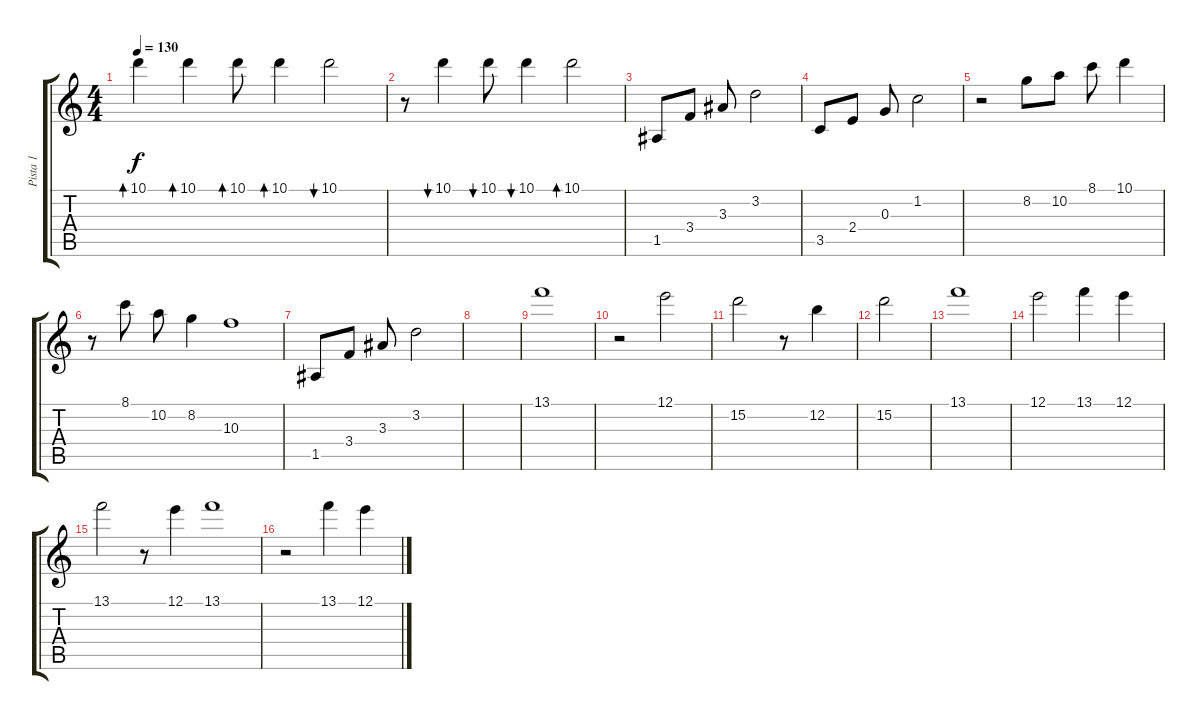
\track ("Pista 1" "Pista 1") {instrument electricguitarclean}
\staff {score tabs}
\tuning (E4 B3 G3 D3 A2 E2) {hide}
\ts (4 4)
\tempo 130
\clef g2
\ks c
10.1.4{bd 60 dy f} 10.1.4{bd 60} 10.1.8{bd 60} 10.1.4{bd 60} 10.1.2{bu 60} |
r.8 10.1.4{bu 60} 10.1.8{bu 60} 10.1.4{bu 60} 10.1.2{bd 60} |
1.5.8 3.4.8 3.3.8 3.2.2 |
3.5.8 2.4.8 0.3.8 1.2.2 |
r.2 8.2.8 10.2.8 8.1.8 10.1.4 |
r.8 8.1.8 10.2.8 8.2.4 10.3.1 |
1.5.8 3.4.8 3.3.8 3.2.2 |
|
13.1.1{instrument overdrivenguitar} |
r.2 12.1.2 |
15.2.2 r.8 12.2.4 |
15.2.2 |
13.1.1 |
12.1.2 13.1.4 12.1.4 |
13.1.2 r.8 12.1.4 13.1.1 |
r.2 13.1.4 12.1.4
